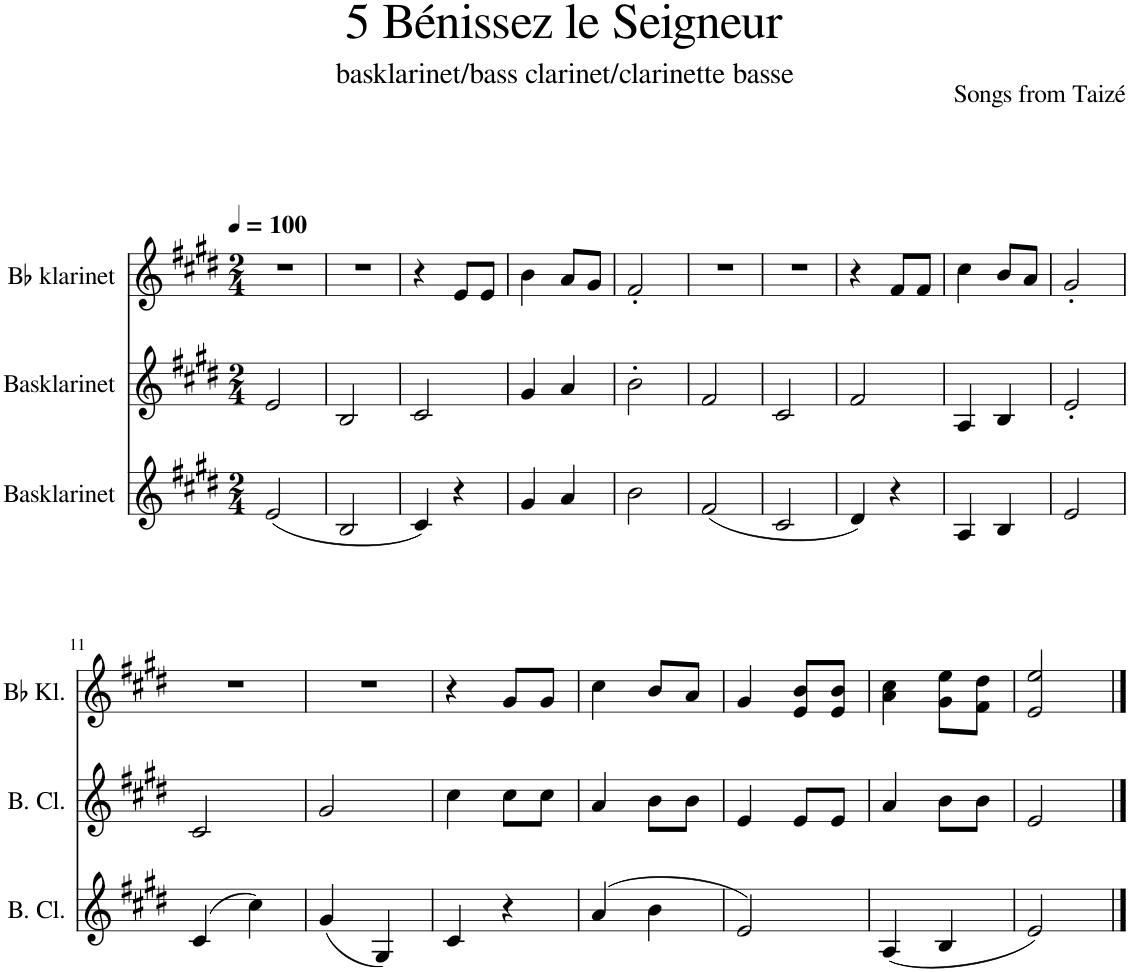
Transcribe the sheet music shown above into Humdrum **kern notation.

**kern	**kern	**kern
*part3	*part2	*part1
*staff3	*staff2	*staff1
*I"Basklarinet	*I"Basklarinet	*I"Bb klarinet
*	*	*I'Bb Kl.
*clefG2	*clefG2	*clefG2
*Trd8c14	*Trd8c14	*Trd1c2
*k[f#c#g#d#]	*k[f#c#g#d#]	*k[f#c#g#d#]
*M2/4	*M2/4	*M2/4
*MM100	*MM100	*MM100
=1	=1	=1
(2e/	2e/	2r
=2	=2	=2
2B/	2B/	2r
=3	=3	=3
4c#/)	2c#/	4r
4r	.	8e/L
.	.	8e/J
=4	=4	=4
4g#/	4g#/	4b\
4a/	4a/	8a/L
.	.	8g#/J
=5	=5	=5
2b\	2b'\	2f#'/
=6	=6	=6
(2f#/	2f#/	2r
=7	=7	=7
2c#/	2c#/	2r
=8	=8	=8
4d#/)	2f#/	4r
4r	.	8f#/L
.	.	8f#/J
=9	=9	=9
4A/	4A/	4cc#\
4B/	4B/	8b/L
.	.	8a/J
=10	=10	=10
2e/	2e'/	2g#'/
!!LO:LB:g=z
=11	=11	=11
(4c#/	2c#/	2r
4cc#\)	.	.
=12	=12	=12
(4g#/	2g#/	2r
4G#/)	.	.
=13	=13	=13
4c#/	4cc#\	4r
4r	8cc#\L	8g#/L
.	8cc#\J	8g#/J
=14	=14	=14
(4a/	4a/	4cc#\
4b\	8b\L	8b/L
.	8b\J	8a/J
=15	=15	=15
2e/)	4e/	4g#/
.	8e/L	8e/ 8b/L
.	8e/J	8e/ 8b/J
=16	=16	=16
(4A/	4a/	4a\ 4cc#\
4B/	8b\L	8g#\ 8ee\L
.	8b\J	8f#\ 8dd#\J
=17	=17	=17
2e/)	2e/	2e/ 2ee/
==	==	==
*-	*-	*-
